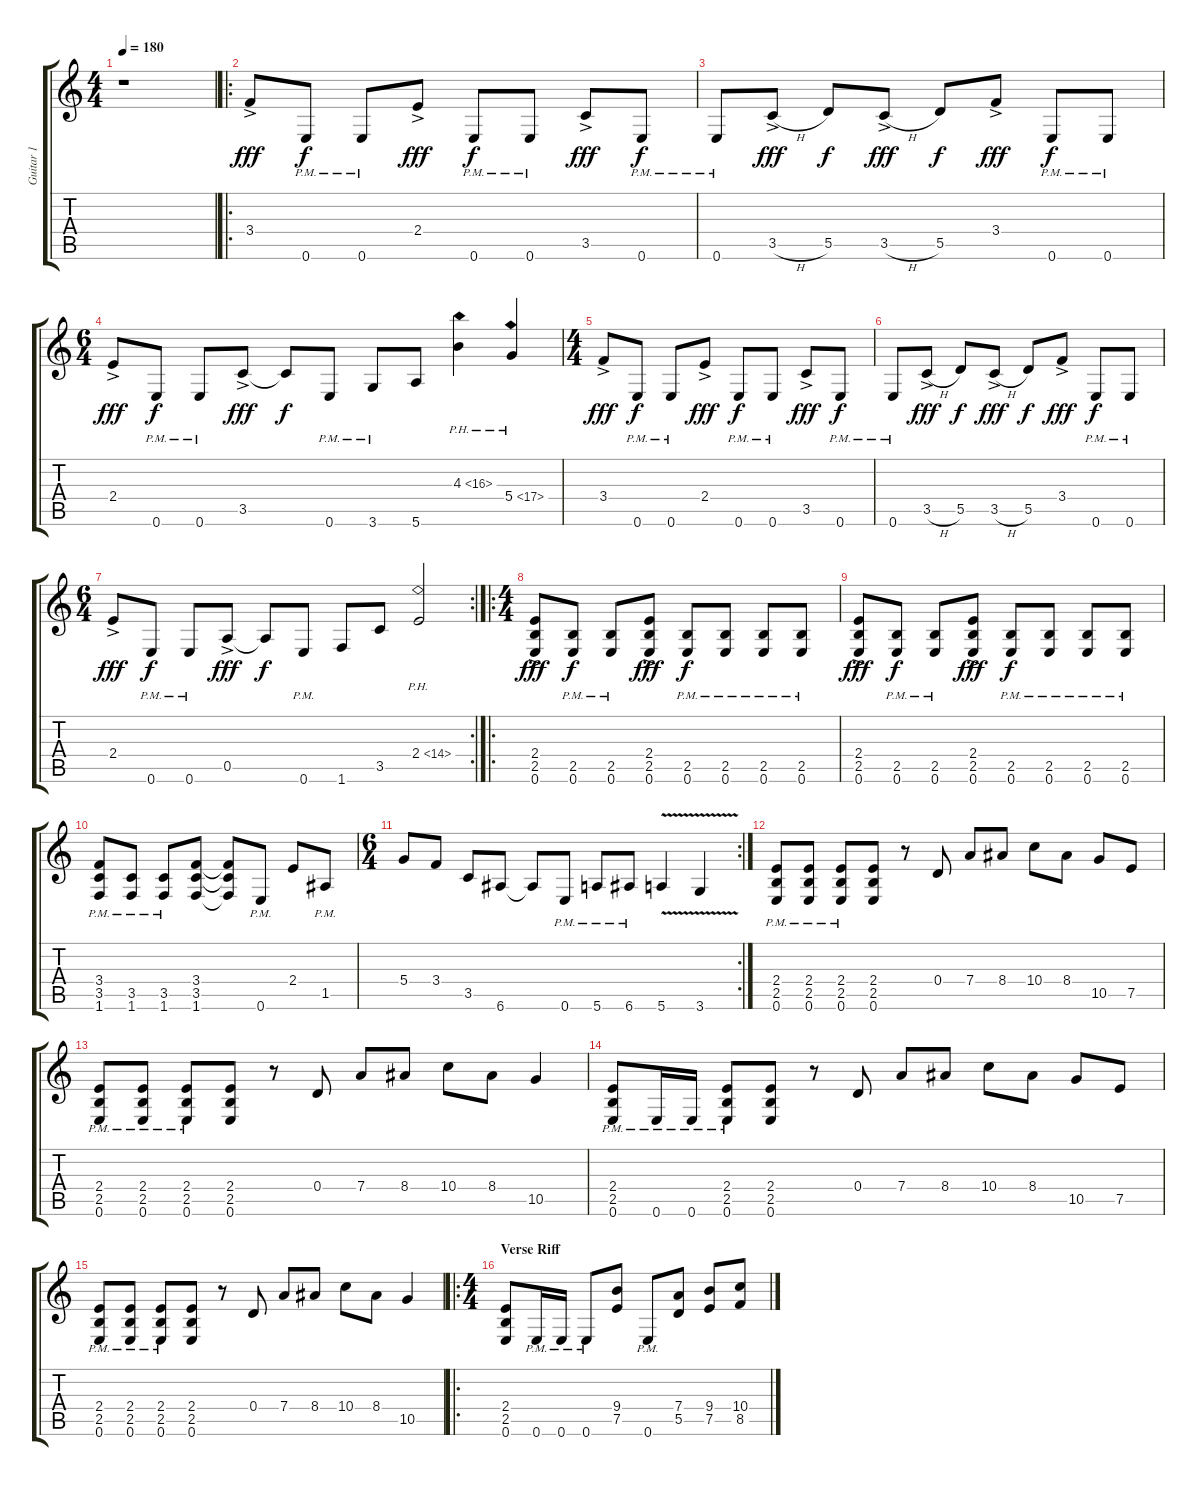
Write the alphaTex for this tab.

\track ("Guitar 1" "Guitar 1") {instrument distortionguitar}
\staff {score tabs}
\tuning (E4 B3 G3 D3 A2 E2) {hide}
\ts (4 4)
\tempo 180
\clef g2
\ks c
r.1{dy fff instrument distortionguitar} |
\ro
3.4{ac}.8 0.6{pm}.8{dy f} 0.6{pm}.8 2.4{ac}.8{dy fff} 0.6{pm}.8{dy f} 0.6{pm}.8 3.5{ac}.8{dy fff} 0.6{pm}.8{dy f} |
0.6{pm}.8 3.5{h ac}.8{dy fff} 5.5.8{dy f} 3.5{h ac}.8{dy fff} 5.5.8{dy f} 3.4{ac}.8{dy fff} 0.6{pm}.8{dy f} 0.6{pm}.8 |
\ts (6 4)
2.4{ac}.8{dy fff} 0.6{pm}.8{dy f} 0.6{pm}.8 3.5{ac}.8{dy fff} 3.5{t}.8{dy f} 0.6{pm}.8 3.6{pm}.8 5.6.8 4.3{ph 12}.4 5.4{ph 12}.4 |
\ts (4 4)
3.4{ac}.8{dy fff} 0.6{pm}.8{dy f} 0.6{pm}.8 2.4{ac}.8{dy fff} 0.6{pm}.8{dy f} 0.6{pm}.8 3.5{ac}.8{dy fff} 0.6{pm}.8{dy f} |
0.6{pm}.8 3.5{h ac}.8{dy fff} 5.5.8{dy f} 3.5{h ac}.8{dy fff} 5.5.8{dy f} 3.4{ac}.8{dy fff} 0.6{pm}.8{dy f} 0.6{pm}.8 |
\rc 2
\ts (6 4)
2.4{ac}.8{dy fff} 0.6{pm}.8{dy f} 0.6{pm}.8 0.5{ac}.8{dy fff} 0.5{t}.8{dy f} 0.6{pm}.8 1.6.8 3.5.8 2.4{ph 12}.2 |
\ro
\ts (4 4)
(2.4 2.5 0.6{ac}).8{dy fff} (2.5{pm} 0.6{pm}).8{dy f} (2.5{pm} 0.6{pm}).8 (2.4 2.5 0.6{ac}).8{dy fff} (2.5{pm} 0.6{pm}).8{dy f} (2.5{pm} 0.6{pm}).8 (2.5{pm} 0.6{pm}).8 (2.5{pm} 0.6{pm}).8 |
(2.4 2.5 0.6{ac}).8{dy fff} (2.5{pm} 0.6{pm}).8{dy f} (2.5{pm} 0.6{pm}).8 (2.4 2.5 0.6{ac}).8{dy fff} (2.5{pm} 0.6{pm}).8{dy f} (2.5{pm} 0.6{pm}).8 (2.5{pm} 0.6{pm}).8 (2.5{pm} 0.6{pm}).8 |
(3.4{pm} 3.5{pm} 1.6{pm}).8 (3.5{pm} 1.6{pm}).8 (3.5{pm} 1.6{pm}).8 (3.4 3.5 1.6).8 (3.4{t} 3.5{t} 1.6{t}).8 0.6{pm}.8 2.4.8 1.5{pm}.8 |
\rc 2
\ts (6 4)
5.4.8 3.4.8 3.5.8 6.6.8 6.6{t}.8 0.6{pm}.8 5.6{pm}.8 6.6{pm}.8 5.6{v}.4 3.6{v}.4 |
(2.4{pm} 2.5{pm} 0.6{pm}).8 (2.4{pm} 2.5{pm} 0.6{pm}).8 (2.4{pm} 2.5{pm} 0.6{pm}).8 (2.4 2.5 0.6).8 r.8 0.4.8 7.4.8 8.4.8 10.4.8 8.4.8 10.5.8 7.5.8 |
(2.4{pm} 2.5{pm} 0.6{pm}).8 (2.4{pm} 2.5{pm} 0.6{pm}).8 (2.4{pm} 2.5{pm} 0.6{pm}).8 (2.4 2.5 0.6).8 r.8 0.4.8 7.4.8 8.4.8 10.4.8 8.4.8 10.5.4 |
(2.4{pm} 2.5{pm} 0.6{pm}).8 0.6{pm}.16 0.6{pm}.16 (2.4{pm} 2.5{pm} 0.6{pm}).8 (2.4 2.5 0.6).8 r.8 0.4.8 7.4.8 8.4.8 10.4.8 8.4.8 10.5.8 7.5.8 |
(2.4{pm} 2.5{pm} 0.6{pm}).8 (2.4{pm} 2.5{pm} 0.6{pm}).8 (2.4{pm} 2.5{pm} 0.6{pm}).8 (2.4 2.5 0.6).8 r.8 0.4.8 7.4.8 8.4.8 10.4.8 8.4.8 10.5.4 |
\ro
\ts (4 4)
\section ("" "Verse Riff")
(2.4 2.5 0.6).8 0.6{pm}.16 0.6{pm}.16 0.6{pm}.8 (9.4 7.5).8 0.6{pm}.8 (7.4 5.5).8 (9.4 7.5).8 (10.4 8.5).8
